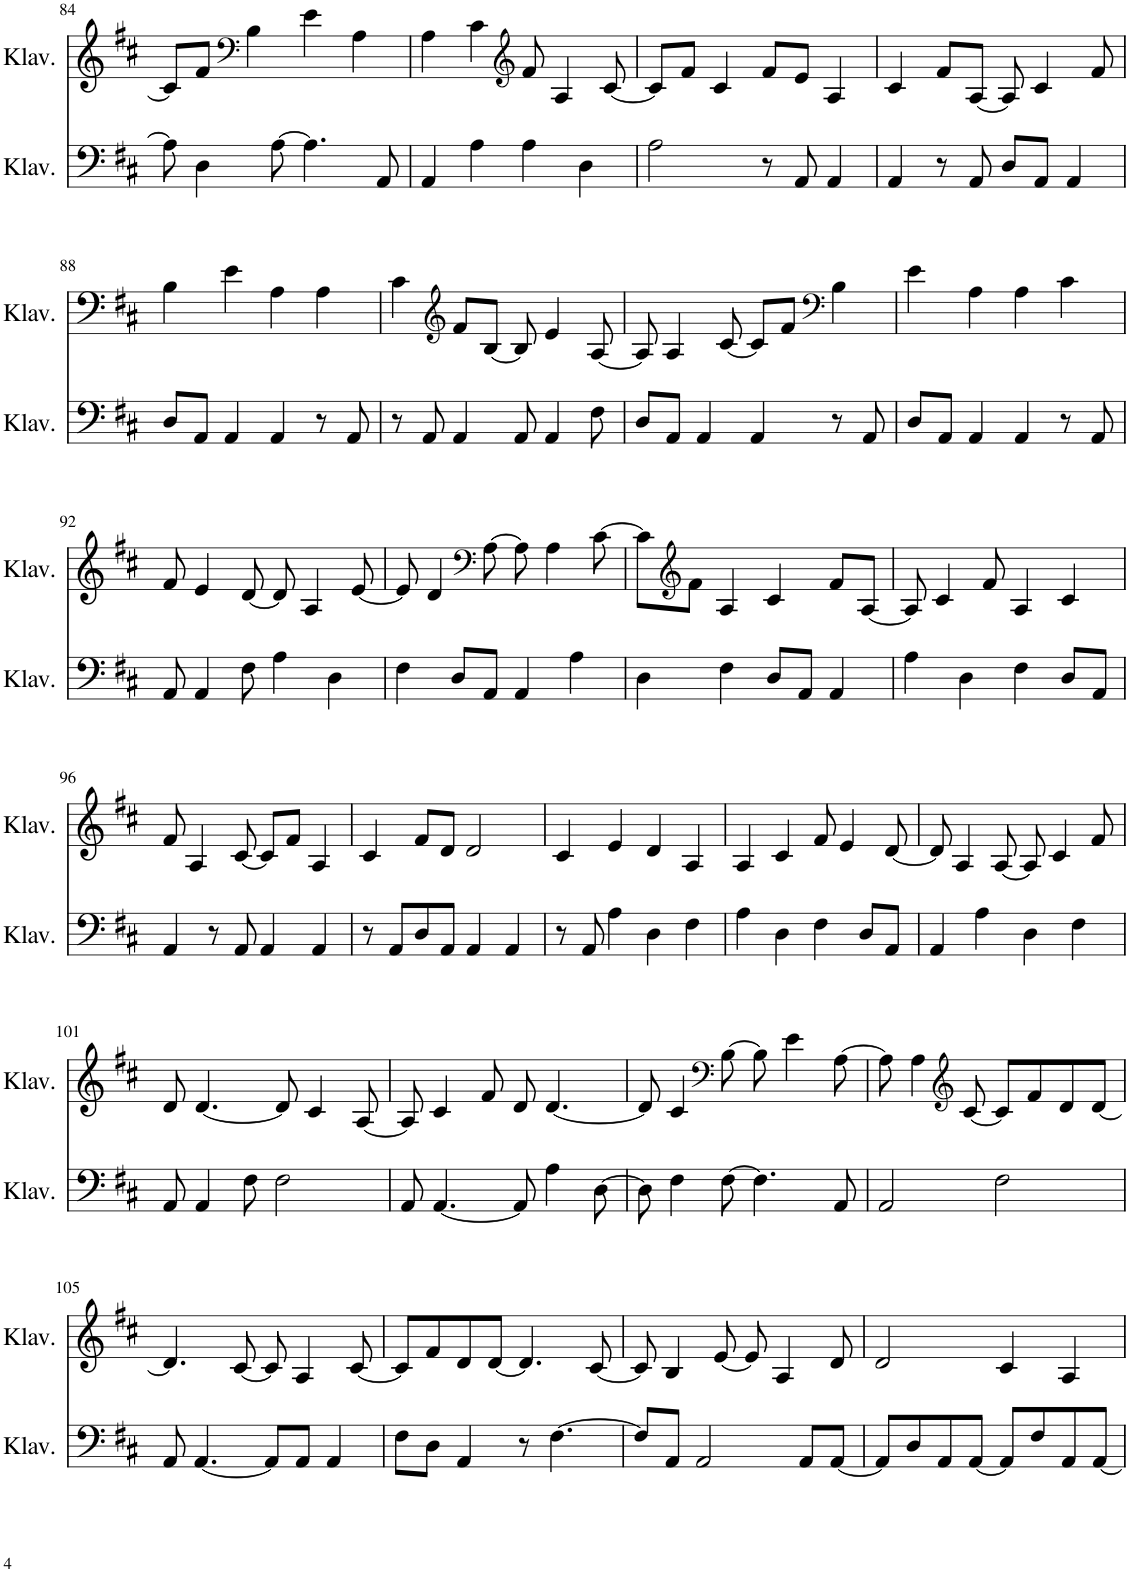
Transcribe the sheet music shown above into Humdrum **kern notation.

**kern	**kern
*part2	*part1
*staff2	*staff1
*I"Klavier	*I"Klavier
*I'Klav.	*I'Klav.
!!LO:PB:g=z
*clefF4	*clefG2
*k[f#c#]	*k[f#c#]
*M4/4	*M4/4
=84	=84
8A\]	8c#/L]
4D\	8f#/J
*	*clefF4
.	4B\
[8A\	.
4.A\]	4e\
.	4A\
8AA/	.
=85	=85
4AA/	4A\
4A\	4c#\
*	*clefG2
4A\	8f#/
.	4A/
4D\	.
.	[8c#/
=86	=86
2A\	8c#/L]
.	8f#/J
.	4c#/
8r	8f#/L
8AA/	8e/J
4AA/	4A/
=87	=87
4AA/	4c#/
8r	8f#/L
8AA/	[8A/J
8D/L	8A/]
8AA/J	4c#/
4AA/	.
.	8f#/
!!LO:LB:g=z
=88	=88
8D/L	4B\
8AA/J	.
4AA/	4e\
4AA/	4A\
8r	4A\
8AA/	.
=89	=89
8r	4c#\
8AA/	.
*	*clefG2
4AA/	8f#/L
.	[8B/J
8AA/	8B/]
4AA/	4e/
8F#\	[8A/
=90	=90
8D/L	8A/]
8AA/J	4A/
4AA/	.
.	[8c#/
4AA/	8c#/L]
.	8f#/J
*	*clefF4
8r	4B\
8AA/	.
=91	=91
8D/L	4e\
8AA/J	.
4AA/	4A\
4AA/	4A\
8r	4c#\
8AA/	.
!!LO:LB:g=z
=92	=92
8AA/	8f#/
4AA/	4e/
8F#\	[8d/
4A\	8d/]
.	4A/
4D\	.
.	[8e/
=93	=93
4F#\	8e/]
.	4d/
8D/L	.
*	*clefF4
8AA/J	[8A\
4AA/	8A\]
.	4A\
4A\	.
.	[8c#\
=94	=94
4D\	8c#\L]
*	*clefG2
.	8f#\J
4F#\	4A/
8D/L	4c#/
8AA/J	.
4AA/	8f#/L
.	[8A/J
=95	=95
4A\	8A/]
.	4c#/
4D\	.
.	8f#/
4F#\	4A/
8D/L	4c#/
8AA/J	.
!!LO:LB:g=z
=96	=96
4AA/	8f#/
.	4A/
8r	.
8AA/	[8c#/
4AA/	8c#/L]
.	8f#/J
4AA/	4A/
=97	=97
8r	4c#/
8AA/L	.
8D/	8f#/L
8AA/J	8d/J
4AA/	2d/
4AA/	.
=98	=98
8r	4c#/
8AA/	.
4A\	4e/
4D\	4d/
4F#\	4A/
=99	=99
4A\	4A/
4D\	4c#/
4F#\	8f#/
.	4e/
8D/L	.
8AA/J	[8d/
=100	=100
4AA/	8d/]
.	4A/
4A\	.
.	[8A/
4D\	8A/]
.	4c#/
4F#\	.
.	8f#/
!!LO:LB:g=z
=101	=101
8AA/	8d/
4AA/	[4.d/
8F#\	.
2F#\	8d/]
.	4c#/
.	[8A/
=102	=102
8AA/	8A/]
[4.AA/	4c#/
.	8f#/
8AA/]	8d/
4A\	[4.d/
[8D\	.
=103	=103
8D\]	8d/]
4F#\	4c#/
*	*clefF4
[8F#\	[8B\
4.F#\]	8B\]
.	4e\
8AA/	[8A\
=104	=104
2AA/	8A\]
.	4A\
*	*clefG2
.	[8c#/
2F#\	8c#/L]
.	8f#/
.	8d/
.	[8d/J
!!LO:LB:g=z
=105	=105
8AA/	4.d/]
[4.AA/	.
.	[8c#/
8AA/L]	8c#/]
8AA/J	4A/
4AA/	.
.	[8c#/
=106	=106
8F#\L	8c#/L]
8D\J	8f#/
4AA/	8d/
.	[8d/J
8r	4.d/]
[4.F#\	.
.	[8c#/
=107	=107
8F#/L]	8c#/]
8AA/J	4B/
2AA/	.
.	[8e/
.	8e/]
.	4A/
8AA/L	.
[8AA/J	8d/
=108	=108
8AA/L]	2d/
8D/	.
8AA/	.
[8AA/J	.
8AA/L]	4c#/
8F#/	.
8AA/	4A/
[8AA/J	.
=	=
*-	*-
